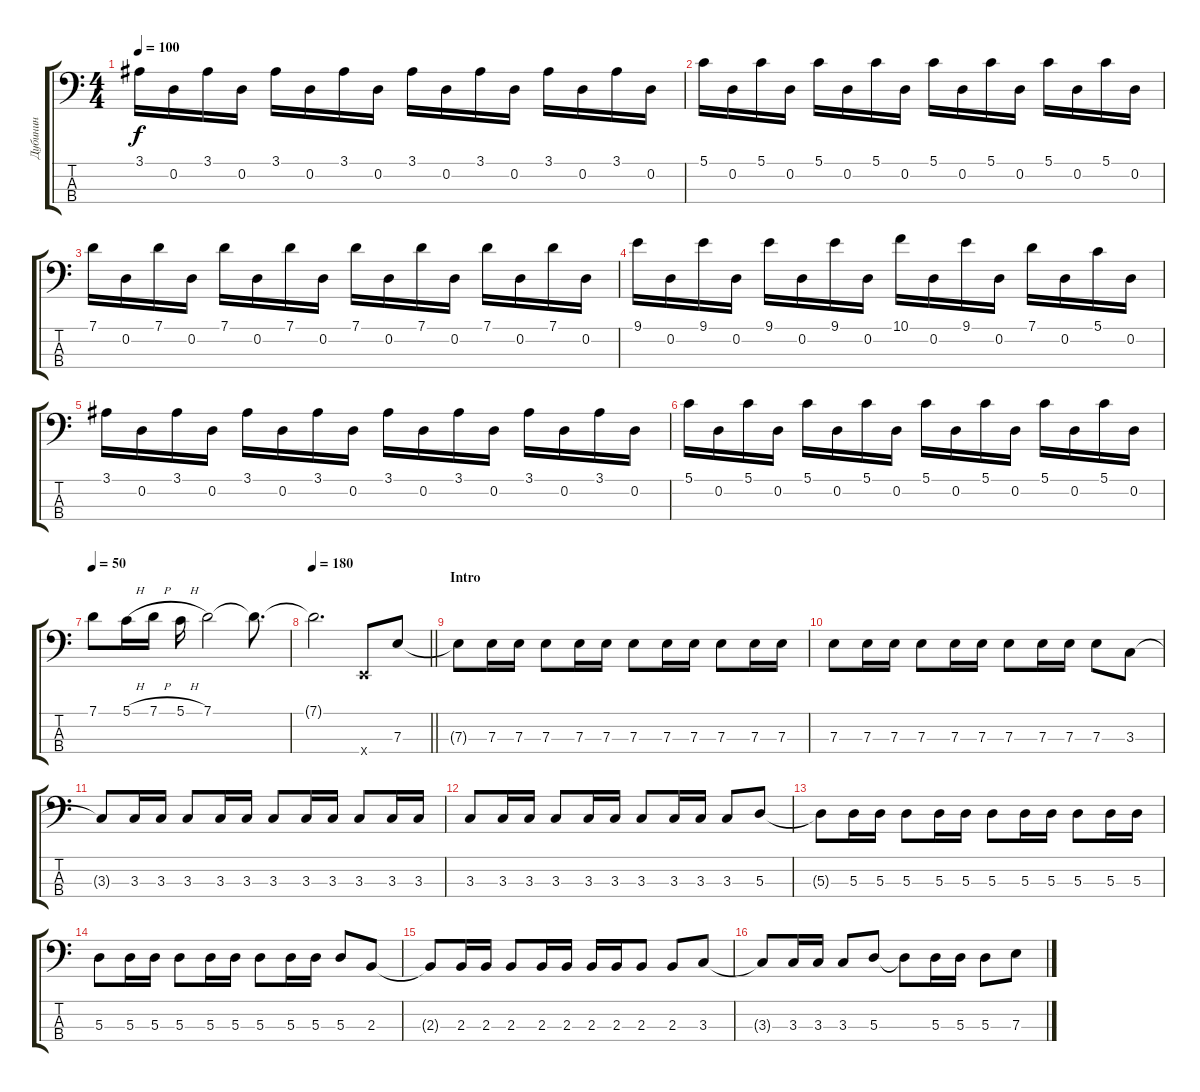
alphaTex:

\track ("Дубинин" "Дубинин") {instrument electricbassfinger}
\staff {score tabs}
\tuning (G2 D2 A1 E1) {hide}
\ts (4 4)
\tempo 100
\clef f4
\ks c
3.1.16{dy f} 0.2.16 3.1.16 0.2.16 3.1.16 0.2.16 3.1.16 0.2.16 3.1.16 0.2.16 3.1.16 0.2.16 3.1.16 0.2.16 3.1.16 0.2.16 |
5.1.16 0.2.16 5.1.16 0.2.16 5.1.16 0.2.16 5.1.16 0.2.16 5.1.16 0.2.16 5.1.16 0.2.16 5.1.16 0.2.16 5.1.16 0.2.16 |
7.1.16 0.2.16 7.1.16 0.2.16 7.1.16 0.2.16 7.1.16 0.2.16 7.1.16 0.2.16 7.1.16 0.2.16 7.1.16 0.2.16 7.1.16 0.2.16 |
9.1.16 0.2.16 9.1.16 0.2.16 9.1.16 0.2.16 9.1.16 0.2.16 10.1.16 0.2.16 9.1.16 0.2.16 7.1.16 0.2.16 5.1.16 0.2.16 |
3.1.16 0.2.16 3.1.16 0.2.16 3.1.16 0.2.16 3.1.16 0.2.16 3.1.16 0.2.16 3.1.16 0.2.16 3.1.16 0.2.16 3.1.16 0.2.16 |
5.1.16 0.2.16 5.1.16 0.2.16 5.1.16 0.2.16 5.1.16 0.2.16 5.1.16 0.2.16 5.1.16 0.2.16 5.1.16 0.2.16 5.1.16 0.2.16 |
\tempo 50
7.1.8 5.1{h}.16 7.1{h}.16 5.1{h}.16 7.1.2 7.1{t}.8{d} |
\tempo 180
\barLineRight lightlight
7.1{t}.2{d volume 16} 0.4{x}.8 7.3.8 |
\section ("" "Intro ")
7.3{t}.8 7.3.16 7.3.16 7.3.8 7.3.16 7.3.16 7.3.8 7.3.16 7.3.16 7.3.8 7.3.16 7.3.16 |
7.3.8 7.3.16 7.3.16 7.3.8 7.3.16 7.3.16 7.3.8 7.3.16 7.3.16 7.3.8 3.3.8 |
3.3{t}.8 3.3.16 3.3.16 3.3.8 3.3.16 3.3.16 3.3.8 3.3.16 3.3.16 3.3.8 3.3.16 3.3.16 |
3.3.8 3.3.16 3.3.16 3.3.8 3.3.16 3.3.16 3.3.8 3.3.16 3.3.16 3.3.8 5.3.8 |
5.3{t}.8 5.3.16 5.3.16 5.3.8 5.3.16 5.3.16 5.3.8 5.3.16 5.3.16 5.3.8 5.3.16 5.3.16 |
5.3.8 5.3.16 5.3.16 5.3.8 5.3.16 5.3.16 5.3.8 5.3.16 5.3.16 5.3.8 2.3.8 |
2.3{t}.8 2.3.16 2.3.16 2.3.8 2.3.16 2.3.16 2.3.16 2.3.16 2.3.8 2.3.8 3.3.8 |
3.3{t}.8 3.3.16 3.3.16 3.3.8 5.3.8 5.3{t}.8 5.3.16 5.3.16 5.3.8 7.3.8
